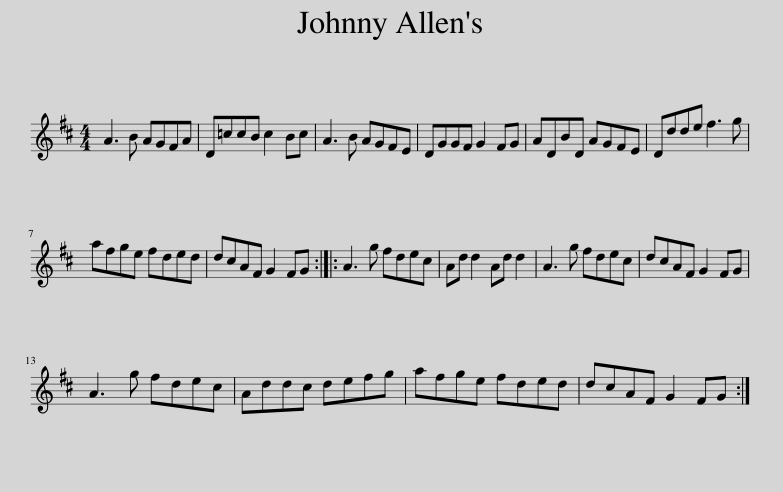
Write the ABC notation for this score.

X:1
L:1/8
M:4/4
I:linebreak $
K:D
V:1 treble
V:1
 A3 B AGFA | D=ccB c2 Bc | A3 B AGFE | DGGF G2 FG | ADBD AGFE | %5
 Ddde f3 g |$ afge fded | dcAF G2 FG :: A3 g fdec | Ad d2 Ad d2 | %10
 A3 g fdec | dcAF G2 FG |$ A3 g fdec | Addc defg | afge fded | %15
 dcAF G2 FG :| %16
